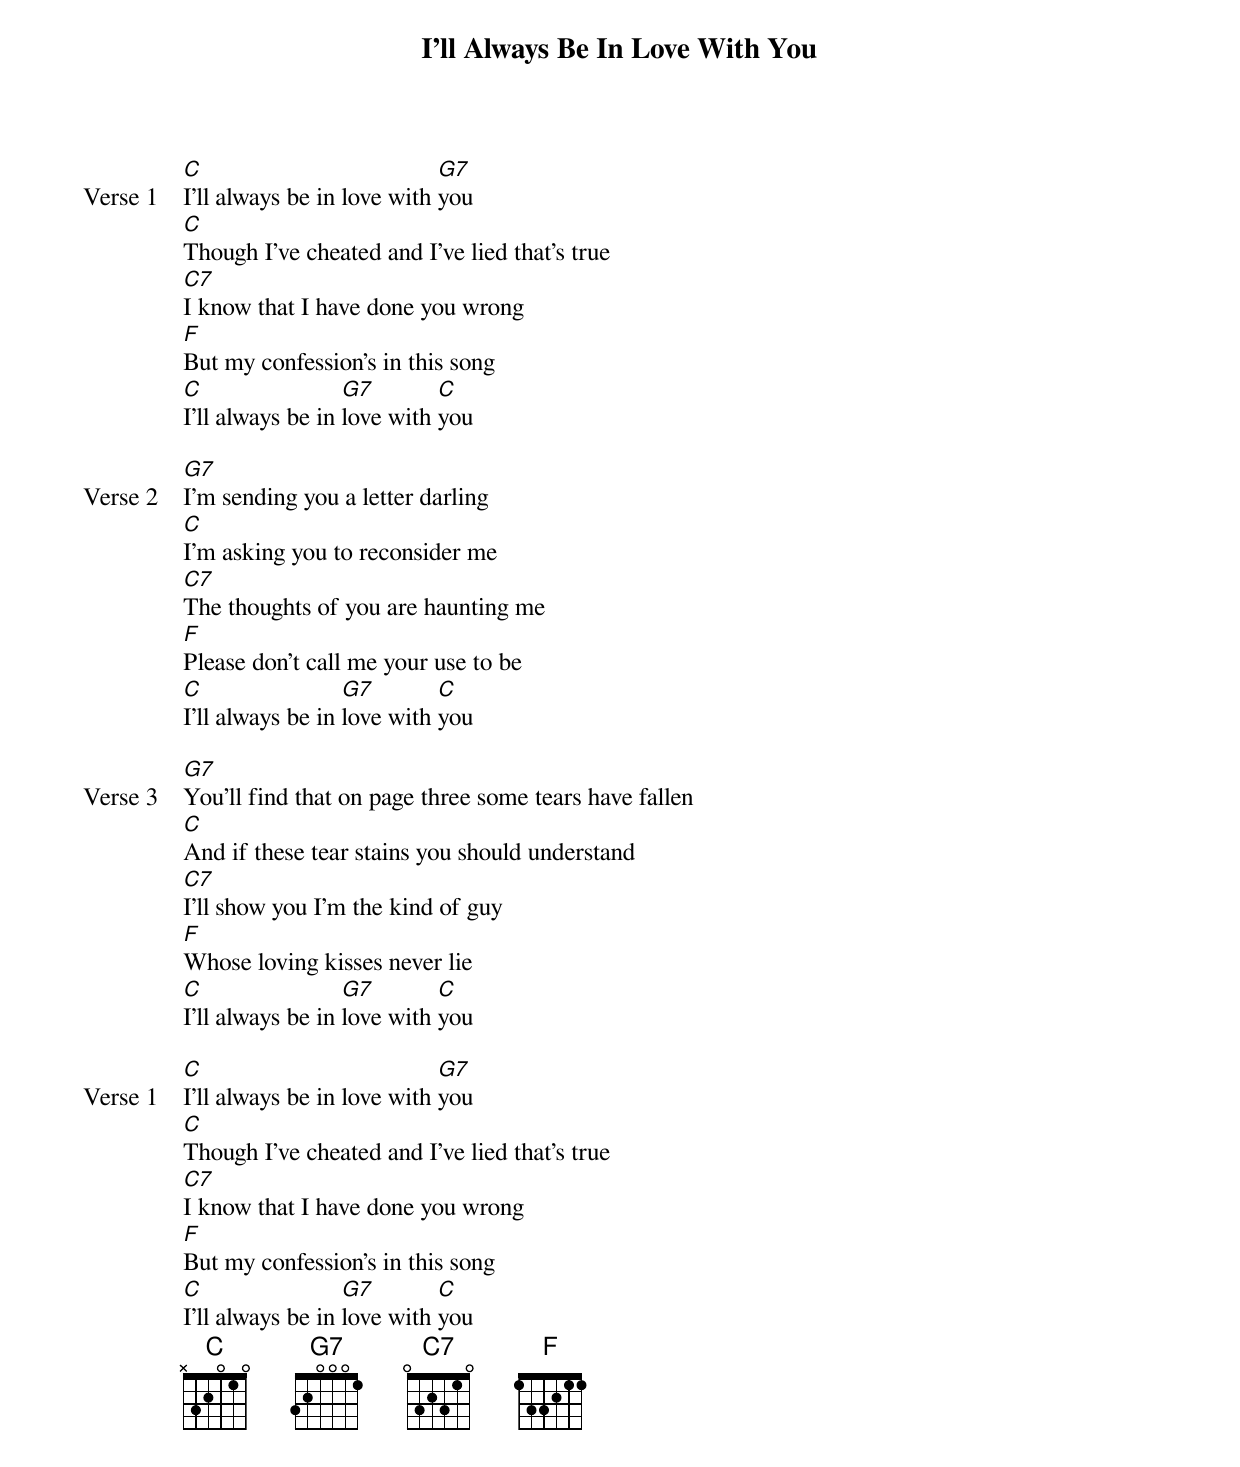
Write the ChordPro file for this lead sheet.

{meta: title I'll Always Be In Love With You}
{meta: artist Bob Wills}
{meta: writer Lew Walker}

{start_of_verse: Verse 1}
[C]I'll always be in love with [G7]you
[C]Though I've cheated and I've lied that's true
[C7]I know that I have done you wrong
[F]But my confession's in this song
[C]I'll always be in [G7]love with [C]you
{end_of_verse}

{start_of_verse: Verse 2}
[G7]I'm sending you a letter darling
[C]I'm asking you to reconsider me
[C7]The thoughts of you are haunting me
[F]Please don't call me your use to be
[C]I'll always be in [G7]love with [C]you
{end_of_verse}

{start_of_verse: Verse 3}
[G7]You'll find that on page three some tears have fallen
[C]And if these tear stains you should understand
[C7]I'll show you I'm the kind of guy
[F]Whose loving kisses never lie
[C]I'll always be in [G7]love with [C]you
{end_of_verse}

{start_of_verse: Verse 1}
[C]I'll always be in love with [G7]you
[C]Though I've cheated and I've lied that's true
[C7]I know that I have done you wrong
[F]But my confession's in this song
[C]I'll always be in [G7]love with [C]you
{end_of_verse}
